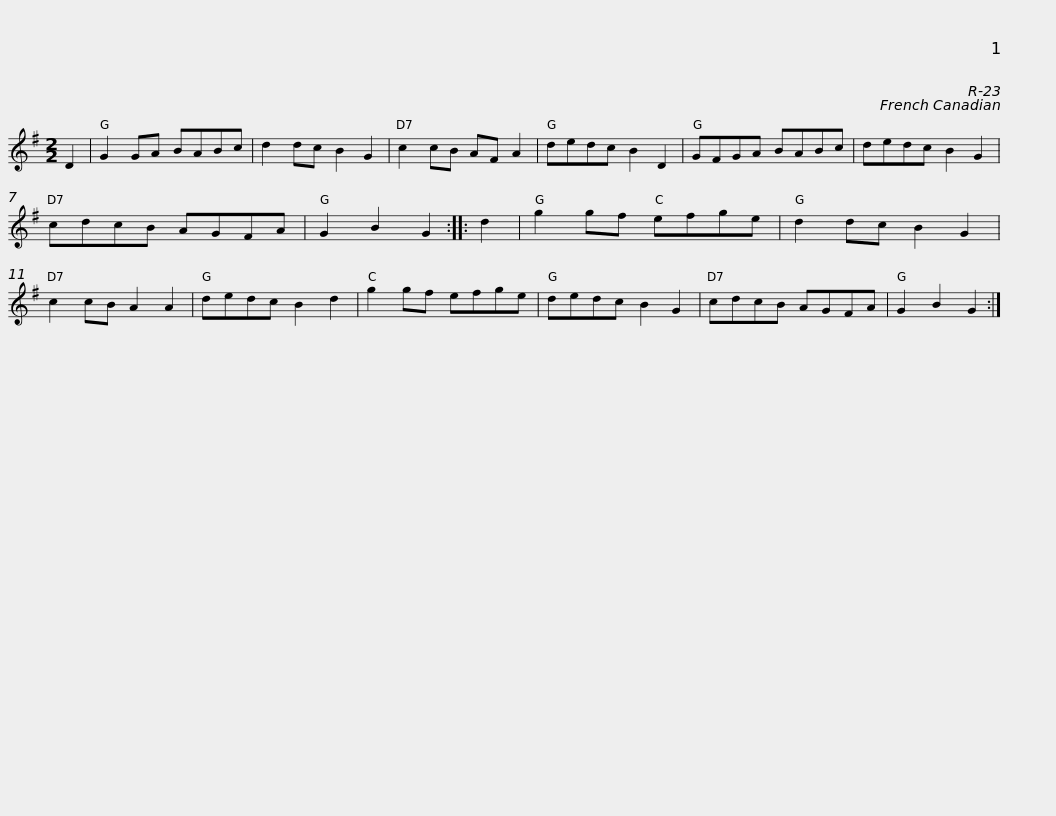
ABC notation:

X:1
L:1/8
M:2/2
I:linebreak $
K:G
V:1 treble
V:1
 D2 | G2 GA BABc | d2 dc B2 G2 | c2 cB AF A2 | dedc B2 D2 | %5
 GFGA BABc | dedc B2 G2 |$ cdcB AGFA | G2 B2 G2 :: d2 | %10
 g2 gf efge | d2 dc B2 G2 | c2 cB A2 A2 | dedc B2 d2 | g2 gf efge |$ %15
 dedc B2 G2 | cdcB AGFA | G2 B2 G2 :| %18
